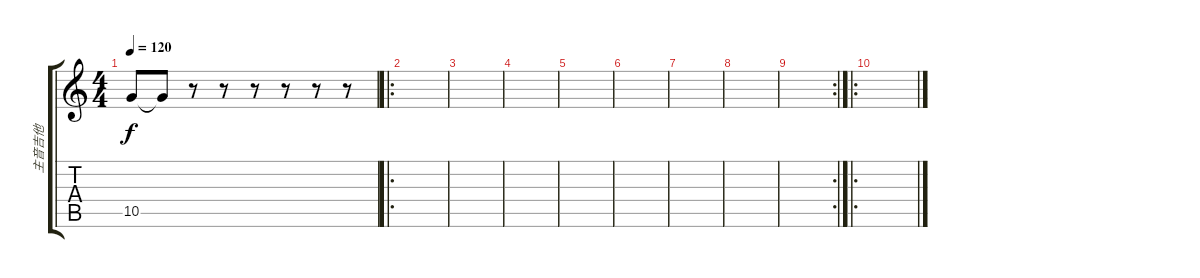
\track ("主音吉他" "主音吉他") {instrument acousticguitarsteel}
\staff {score tabs}
\tuning (E4 B3 G3 D3 A2 E2) {hide}
\ts (4 4)
\tempo 120
\clef g2
\ks c
10.5{t}.8{dy f} 10.5{t}.8 r.8 r.8 r.8 r.8 r.8 r.8 |
\ro
|
|
|
|
|
|
|
\rc 2
|
\ro
